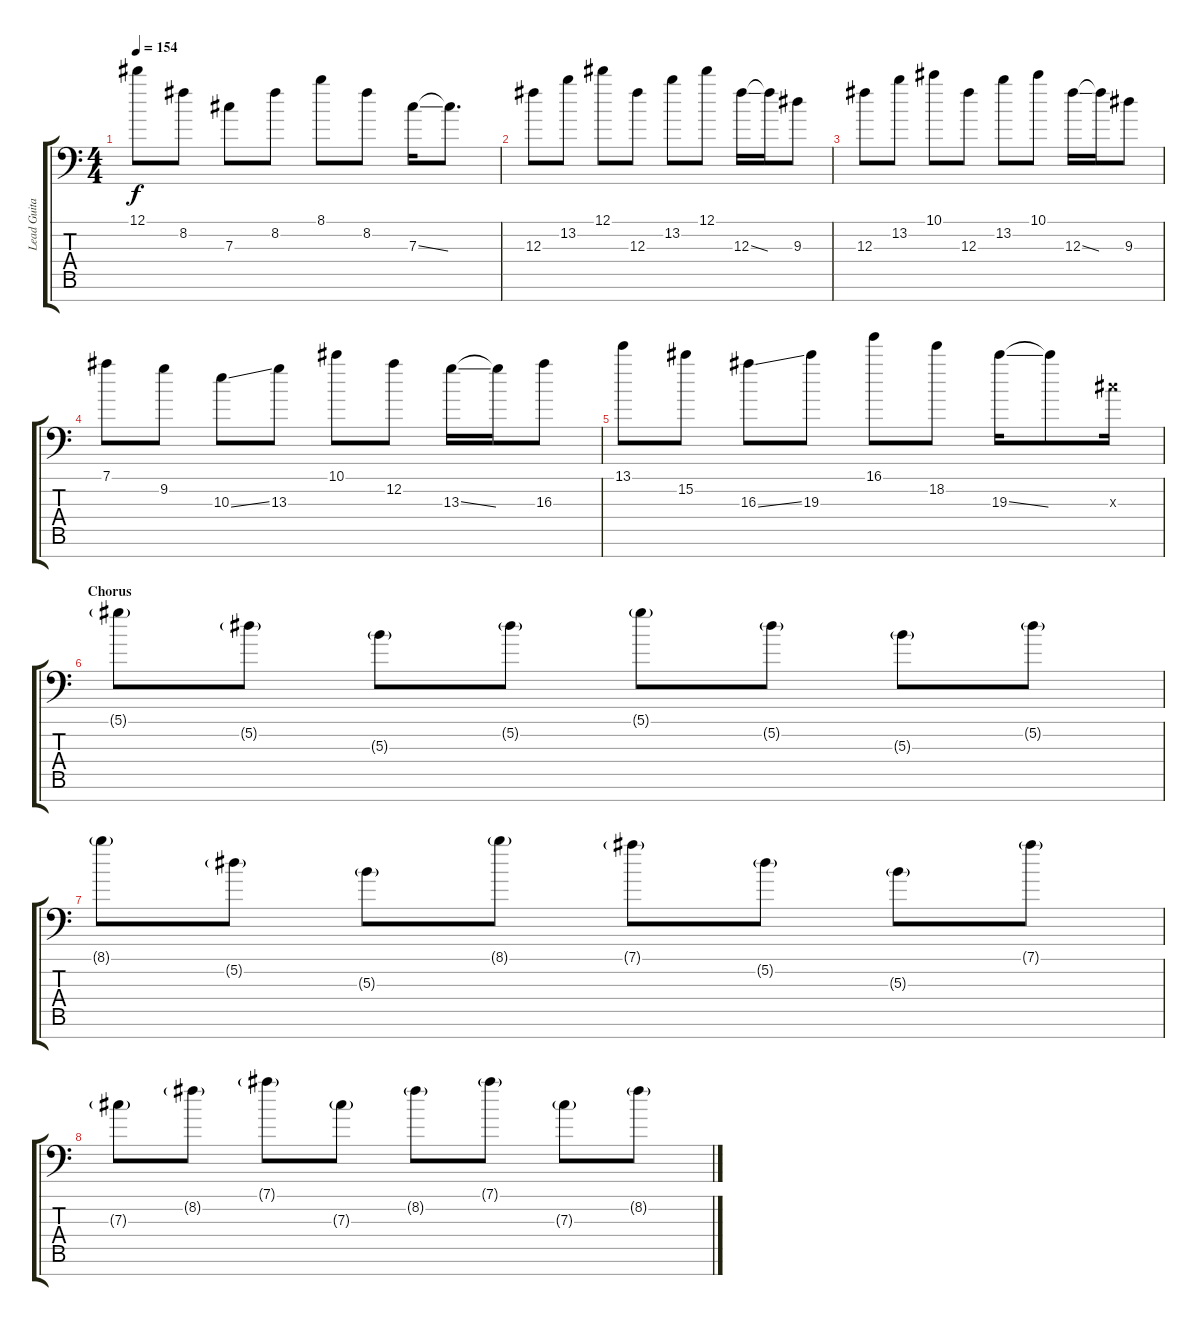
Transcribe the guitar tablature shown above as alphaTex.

\track ("Lead Guitar" "Lead Guita") {instrument distortionguitar}
\staff {score tabs}
\tuning (Eb4 Bb3 Gb3 Db3 Ab2 Eb2 Ab1) {hide}
\ts (4 4)
\tempo 154
\clef f4
\ks c
12.1.8{dy f} 8.2.8 7.3.8 8.2.8 8.1.8 8.2.8 7.3{ss}.16 7.3{t}.8{d} |
12.3.8 13.2.8 12.1.8 12.3.8 13.2.8 12.1.8 12.3{ss}.16 12.3{t}.16 9.3.8 |
12.3.8 13.2.8 10.1.8 12.3.8 13.2.8 10.1.8 12.3{ss}.16 12.3{t}.16 9.3.8 |
7.1.8 9.2.8 10.3{ss}.8 13.3.8 10.1.8 12.2.8 13.3{ss}.16 13.3{t}.16 16.3.8 |
13.1.8 15.2.8 16.3{ss}.8 19.3.8 16.1.8 18.2.8 19.3{ss}.16 19.3{t}.8 7.3{x}.16 |
\section ("" "Chorus")
5.1{g}.8 5.2{g}.8 5.3{g}.8 5.2{g}.8 5.1{g}.8 5.2{g}.8 5.3{g}.8 5.2{g}.8 |
8.1{g}.8 5.2{g}.8 5.3{g}.8 8.1{g}.8 7.1{g}.8 5.2{g}.8 5.3{g}.8 7.1{g}.8 |
7.3{g}.8 8.2{g}.8 7.1{g}.8 7.3{g}.8 8.2{g}.8 7.1{g}.8 7.3{g}.8 8.2{g}.8
